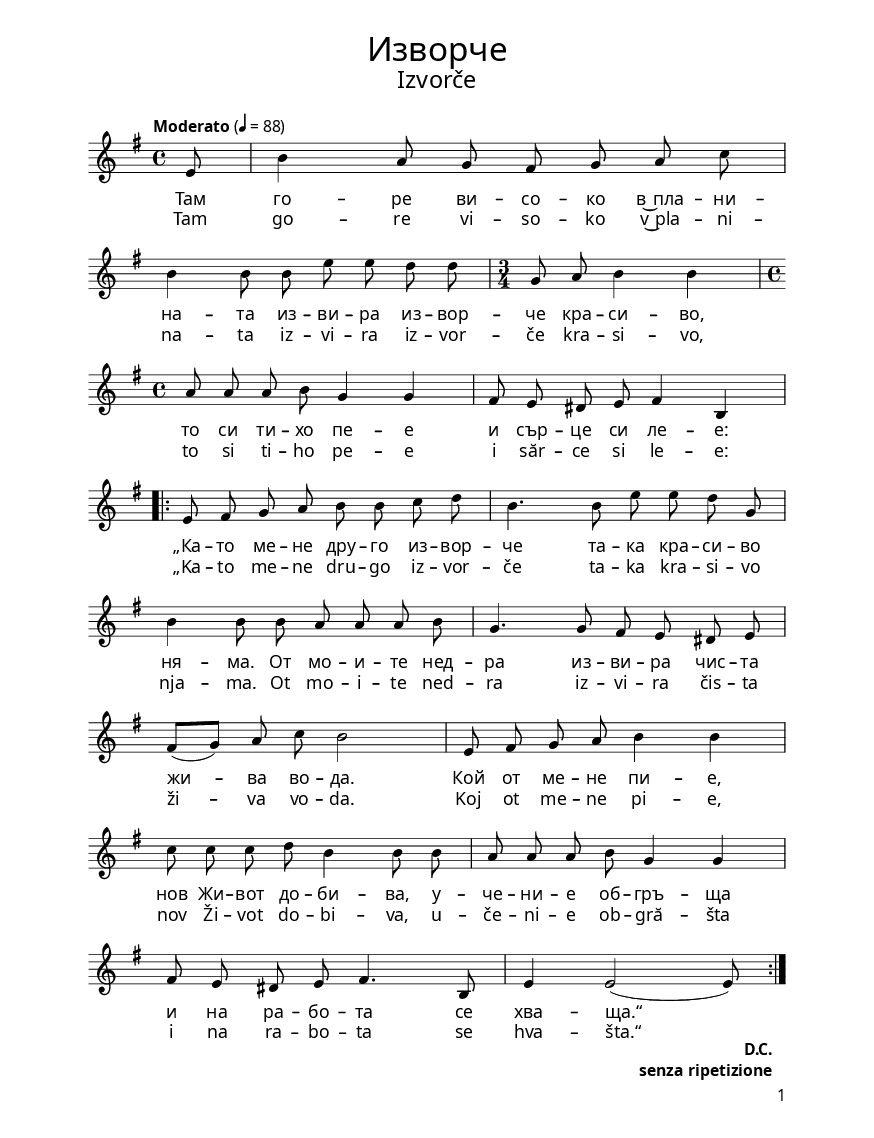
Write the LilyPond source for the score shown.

\version "2.24.1"

% include paper part and global functions
\include "include/globals.ily"

\bookpart {
  \label #'ref177
  \tocItem \markup "Изворче – Izvorče"
  \include "include/bookpart-paper.ily"
  \score {
    \include "include/score-layout.ily"

    \new Voice \absolute {
      \clef treble
      \key e \minor
      \time 4/4
      \tempoFunc "Moderato" 4 "88"
      \autoBeamOff
      \partial 8
      e'8 | % 2
      b'4  a'8  g'8  fis'8  g'8
      a'8 c''8 \break | % 3
      b'4 b'8 b'8 e''8
      e''8 d''8 d''8 | % 4
      \time 3/4  | % 4
      g'8  a'8 b'4 b'4 \break | % 5
      \time 4/4  | % 5
      a'8  a'8  a'8 b'8  g'4
      g'4 | % 6
      fis'8  e'8  dis'8  e'8  fis'4
      b4 \break | % 7
      \repeat volta 2 {
        e'8  fis'8  g'8  a'8 b'8
        b'8 c''8 d''8 | % 8
        b'4. b'8 e''8 e''8
        d''8  g'8 \break | % 9
        b'4 b'8 b'8  a'8  a'8
        a'8 b'8 |
        g'4.  g'8  fis'8  e'8  dis'8
        e'8 \break | % 11
        fis'8 ( [  g'8 ] )   a'8 c''8
        b'2 | % 12
        e'8  fis'8  g'8  a'8 b'4
        b'4 \break | % 13
        c''8 c''8 c''8 d''8
        b'4 b'8 b'8 | % 14
        a'8  a'8  a'8 b'8  g'4
        g'4 \break | % 15
        fis'8  e'8  dis'8  e'8  fis'4.
        b8 | % 16
        e'4  e'2 (e'8)
      }
    }

    \addlyrics {
      Там го -- ре ви -- со -- ко в~пла
      -- ни -- на -- та из -- ви -- ра из --
      вор -- че кра -- си -- во, то си
      ти -- хо пе -- е и сър -- це си
      ле -- е: „Ка -- то ме -- не дру --
      го из -- вор -- че та -- ка кра --
      си -- во ня -- ма. От мо -- и -- те
      нед -- ра из -- ви -- ра чис -- та
      жи -- ва во -- да. Кой от ме --
      не пи -- е, нов Жи -- вот до -- би
      -- ва, у -- че -- ни -- е об -- гръ --
      ща и на ра -- бо -- та се хва --
      ща.“}
      \addlyrics {
        Tam go -- re vi -- so -- ko v~pla
        -- ni -- na -- ta iz -- vi -- ra iz --
        vor -- če kra -- si -- vo, to si
        ti -- ho pe -- e i săr -- ce si
        le -- e: „Ka -- to me -- ne dru --
        go iz -- vor -- če ta -- ka kra --
        si -- vo nja -- ma. Ot mo -- i -- te
        ned -- ra iz -- vi -- ra čis -- ta
        ži -- va vo -- da. Koj ot me --
        ne pi -- e, nov Ži -- vot do -- bi
        -- va, u -- če -- ni -- e ob -- gră --
        šta i na ra -- bo -- ta se hva --
        šta.“}


        \header {
          title = \titleFunc "Изворче" "Izvorče"
        }

        \midi{}
      } % score

      \markup \dc-two "D.C.""senza ripetizione"
      \pageBreak

      % include foreign translation(s) of the song
       \version "2.24.0"

\markup \fill-line { \fontsize #deTitleFontSize "Quellchen" }
\markup \null
\markup \null
\markup \fontsize #deCoupletFontSize {
  \hspace #16
  \override #`(baseline-skip . ,deCoupletBaselineSkip)

  \column {
  
 \line { " "Dort oben, hoch im Gebirge,}

 \line { " "entspringt ein schönes Quellchen;}

 \line { " "es singt leise und gießt sein Herz aus:}

 \line { " "Es gibt kein anderes kleines, }

 \line { " "so schönes Quellchen wie mich. }

 \line { " "Aus meinen Tiefen }

 \line { " "entspringt reines und belebendes Wasser.}

 \line { " "Wer von meinem Wasser trinkt, }

 \line { " "gewinnt das neue Leben,}

 \line { " "er umarmt die Lehre }

 \line { " "und macht sich an die Arbeit.}
  }
}


    } % bookpart


